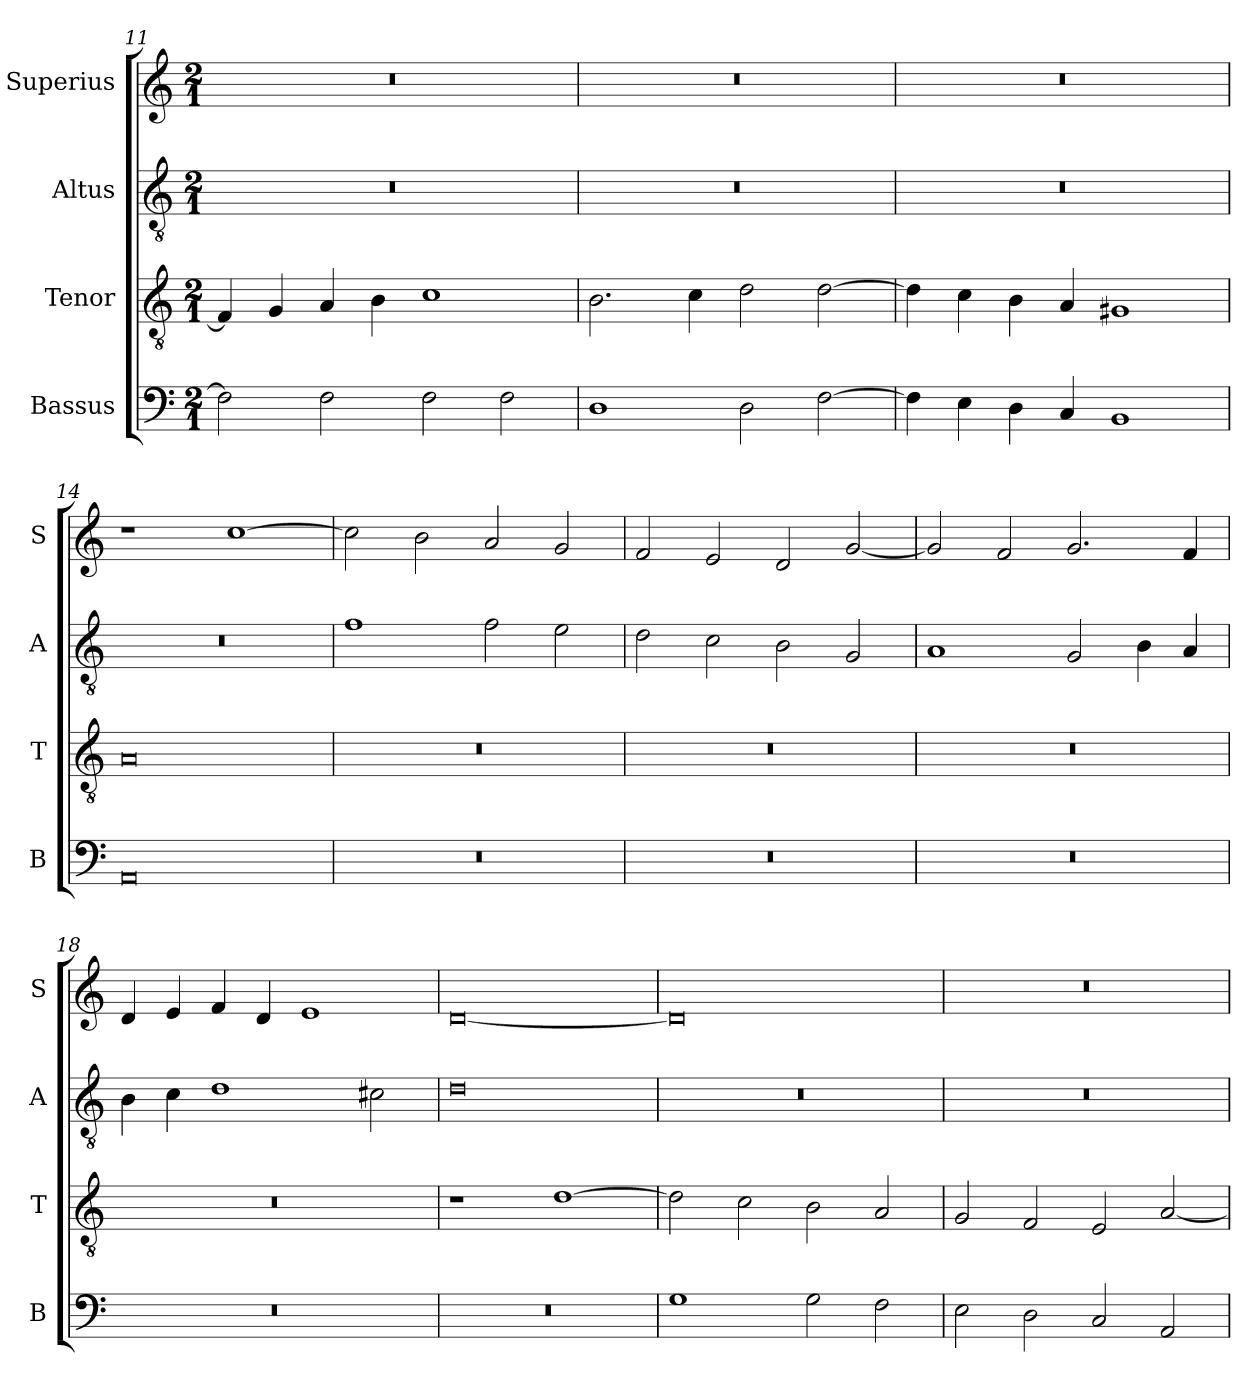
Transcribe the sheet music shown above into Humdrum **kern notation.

**kern	**kern	**kern	**kern
*part4	*part3	*part2	*part1
*staff4	*staff3	*staff2	*staff1
*I"Bassus	*I"Tenor	*I"Altus	*I"Superius
*I'B	*I'T	*I'A	*I'S
*clefF4	*clefGv2	*clefGv2	*clefG2
*k[]	*k[]	*k[]	*k[]
*C:	*C:	*C:	*C:
*M2/1	*M2/1	*M2/1	*M2/1
=11	=11	=11	=11
2F]	4F]	0r	0r
.	4G	.	.
2F	4A	.	.
.	4B	.	.
2F	1c	.	.
2F	.	.	.
=12	=12	=12	=12
1D	2.B	0r	0r
.	4c	.	.
2D	2d	.	.
[2F	[2d	.	.
=13	=13	=13	=13
4F]	4d]	0r	0r
4E	4c	.	.
4D	4B	.	.
4C	4A	.	.
1BB	1G#X	.	.
=14	=14	=14	=14
0AA	0A	0r	1r
.	.	.	[1cc
=15	=15	=15	=15
0r	0r	1f	2cc]
.	.	.	2b
.	.	2f	2a
.	.	2e	2g
=16	=16	=16	=16
0r	0r	2d	2f
.	.	2c	2e
.	.	2B	2d
.	.	2G	[2g
=17	=17	=17	=17
0r	0r	1A	2g]
.	.	.	2f
.	.	2G	2.g
.	.	4B	.
.	.	4A	4f
=18	=18	=18	=18
0r	0r	4B	4d
.	.	4c	4e
.	.	1d	4f
.	.	.	4d
.	.	.	1e
.	.	2c#X	.
=19	=19	=19	=19
0r	1r	0d	[0d
.	[1d	.	.
=20	=20	=20	=20
1G	2d]	0r	0d]
.	2c	.	.
2G	2B	.	.
2F	2A	.	.
=21	=21	=21	=21
2E	2G	0r	0r
2D	2F	.	.
2C	2E	.	.
2AA	[2A	.	.
=	=	=	=
*-	*-	*-	*-
